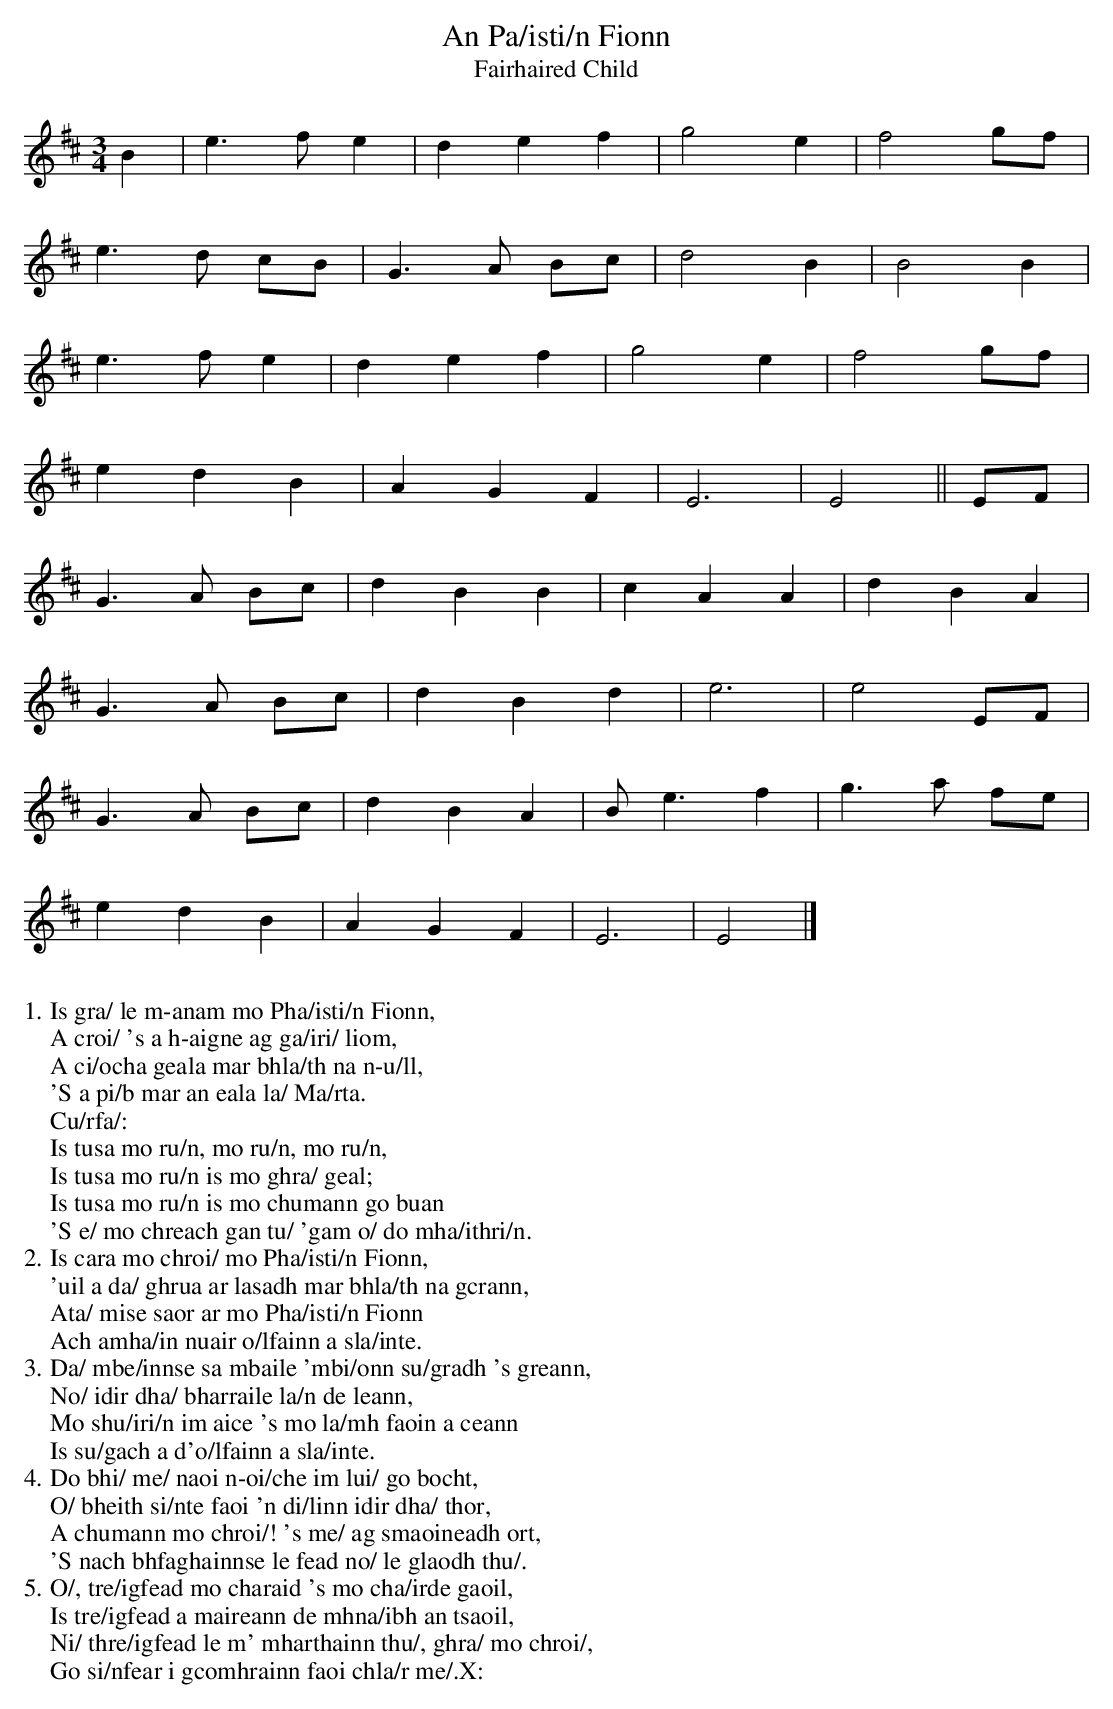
X:1
T:An Pa/isti/n Fionn
T:Fairhaired Child
M:3/4
K:EDor
B2 | e3 f e2 | d2 e2 f2 | g4 e2 | f4 gf |
e3 d cB | G3 A Bc | d4 B2 | B4 B2 |
e3 f e2 | d2 e2 f2 | g4 e2 | f4 gf |
e2 d2 B2 | A2 G2 F2 | E6 | E4 || EF |
G3 A Bc | d2 B2 B2 | c2 A2 A2 | d2 B2 A2 |
G3 A Bc | d2 B2 d2 | e6 | e4 EF |
G3 A Bc | d2 B2 A2 | B e3 f2 | g3 a fe |
e2 d2 B2 | A2 G2 F2 | E6 | E4 |]
W:1. Is gra/ le m-anam mo Pha/isti/n Fionn,
W:A croi/ 's a h-aigne ag ga/iri/ liom,
W:A ci/ocha geala mar bhla/th na n-u/ll,
W:'S a pi/b mar an eala la/ Ma/rta.
W:Cu/rfa/:
W:Is tusa mo ru/n, mo ru/n, mo ru/n,
W:Is tusa mo ru/n is mo ghra/ geal;
W:Is tusa mo ru/n is mo chumann go buan
W:'S e/ mo chreach gan tu/ 'gam o/ do mha/ithri/n.
W:2. Is cara mo chroi/ mo Pha/isti/n Fionn,
W:'uil a da/ ghrua ar lasadh mar bhla/th na gcrann,
W:Ata/ mise saor ar mo Pha/isti/n Fionn
W:Ach amha/in nuair o/lfainn a sla/inte.
W:3. Da/ mbe/innse sa mbaile 'mbi/onn su/gradh 's greann,
W:No/ idir dha/ bharraile la/n de leann,
W:Mo shu/iri/n im aice 's mo la/mh faoin a ceann
W:Is su/gach a d'o/lfainn a sla/inte.
W:4. Do bhi/ me/ naoi n-oi/che im lui/ go bocht,
W:O/ bheith si/nte faoi 'n di/linn idir dha/ thor,
W:A chumann mo chroi/! 's me/ ag smaoineadh ort,
W:'S nach bhfaghainnse le fead no/ le glaodh thu/.
W:5. O/, tre/igfead mo charaid 's mo cha/irde gaoil,
W:Is tre/igfead a maireann de mhna/ibh an tsaoil,
W:Ni/ thre/igfead le m' mharthainn thu/, ghra/ mo chroi/,
W:Go si/nfear i gcomhrainn faoi chla/r me/.X:
